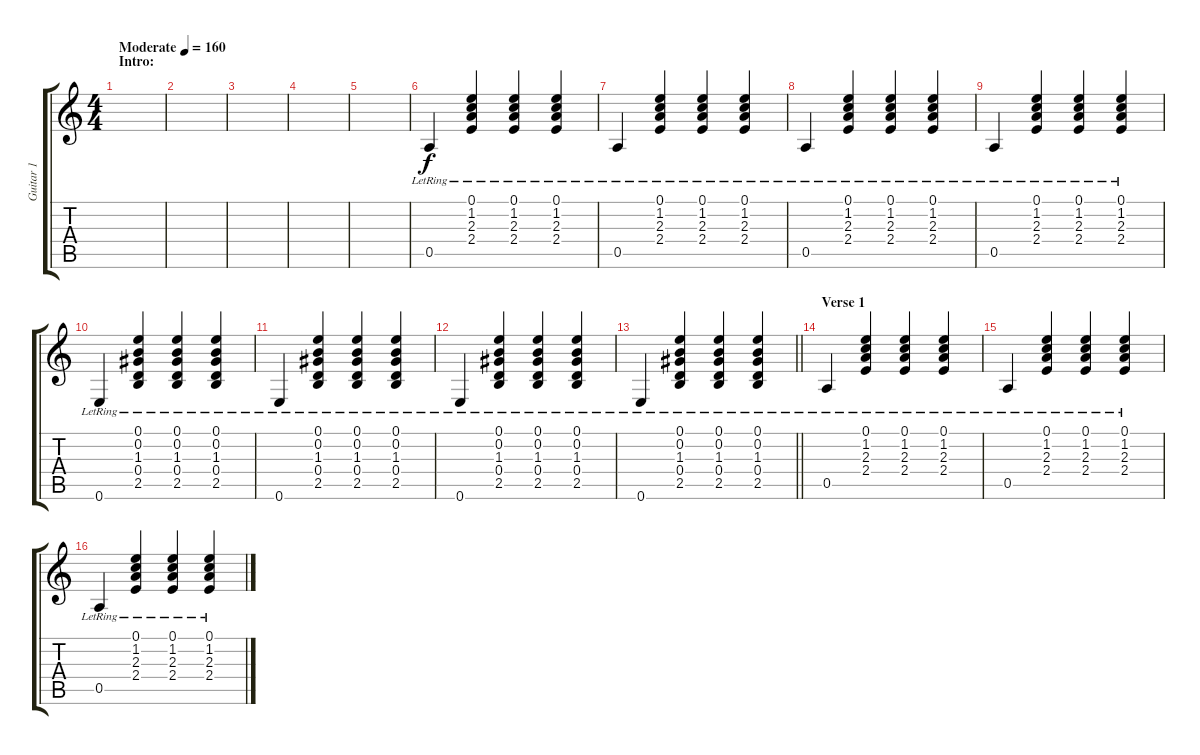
\track ("Guitar 1" "Guitar 1") {instrument acousticguitarsteel}
\staff {score tabs}
\tuning (E4 B3 G3 D3 A2 E2) {hide}
\ts (4 4)
\section ("" "Intro:")
\tempo (160 "Moderate")
\clef g2
\ks c
|
|
|
|
|
0.5{lr}.4 (0.1{lr} 1.2{lr} 2.3{lr} 2.4{lr}).4 (0.1{lr} 1.2{lr} 2.3{lr} 2.4{lr}).4 (0.1{lr} 1.2{lr} 2.3{lr} 2.4{lr}).4 |
0.5{lr}.4 (0.1{lr} 1.2{lr} 2.3{lr} 2.4{lr}).4 (0.1{lr} 1.2{lr} 2.3{lr} 2.4{lr}).4 (0.1{lr} 1.2{lr} 2.3{lr} 2.4{lr}).4 |
0.5{lr}.4 (0.1{lr} 1.2{lr} 2.3{lr} 2.4{lr}).4 (0.1{lr} 1.2{lr} 2.3{lr} 2.4{lr}).4 (0.1{lr} 1.2{lr} 2.3{lr} 2.4{lr}).4 |
0.5{lr}.4 (0.1{lr} 1.2{lr} 2.3{lr} 2.4{lr}).4 (0.1{lr} 1.2{lr} 2.3{lr} 2.4{lr}).4 (0.1{lr} 1.2{lr} 2.3{lr} 2.4{lr}).4 |
0.6{lr}.4 (0.1{lr} 0.2{lr} 1.3{lr} 0.4{lr} 2.5{lr}).4 (0.1{lr} 0.2{lr} 1.3{lr} 0.4{lr} 2.5{lr}).4 (0.1{lr} 0.2{lr} 1.3{lr} 0.4{lr} 2.5{lr}).4 |
0.6{lr}.4 (0.1{lr} 0.2{lr} 1.3{lr} 0.4{lr} 2.5{lr}).4 (0.1{lr} 0.2{lr} 1.3{lr} 0.4{lr} 2.5{lr}).4 (0.1{lr} 0.2{lr} 1.3{lr} 0.4{lr} 2.5{lr}).4 |
0.6{lr}.4 (0.1{lr} 0.2{lr} 1.3{lr} 0.4{lr} 2.5{lr}).4 (0.1{lr} 0.2{lr} 1.3{lr} 0.4{lr} 2.5{lr}).4 (0.1{lr} 0.2{lr} 1.3{lr} 0.4{lr} 2.5{lr}).4 |
\barLineRight lightlight
0.6{lr}.4 (0.1{lr} 0.2{lr} 1.3{lr} 0.4{lr} 2.5{lr}).4 (0.1{lr} 0.2{lr} 1.3{lr} 0.4{lr} 2.5{lr}).4 (0.1{lr} 0.2{lr} 1.3{lr} 0.4{lr} 2.5{lr}).4 |
\section ("" "Verse 1")
0.5{lr}.4 (0.1{lr} 1.2{lr} 2.3{lr} 2.4{lr}).4 (0.1{lr} 1.2{lr} 2.3{lr} 2.4{lr}).4 (0.1{lr} 1.2{lr} 2.3{lr} 2.4{lr}).4 |
0.5{lr}.4 (0.1{lr} 1.2{lr} 2.3{lr} 2.4{lr}).4 (0.1{lr} 1.2{lr} 2.3{lr} 2.4{lr}).4 (0.1{lr} 1.2{lr} 2.3{lr} 2.4{lr}).4 |
0.5{lr}.4 (0.1{lr} 1.2{lr} 2.3{lr} 2.4{lr}).4 (0.1{lr} 1.2{lr} 2.3{lr} 2.4{lr}).4 (0.1{lr} 1.2{lr} 2.3{lr} 2.4{lr}).4
